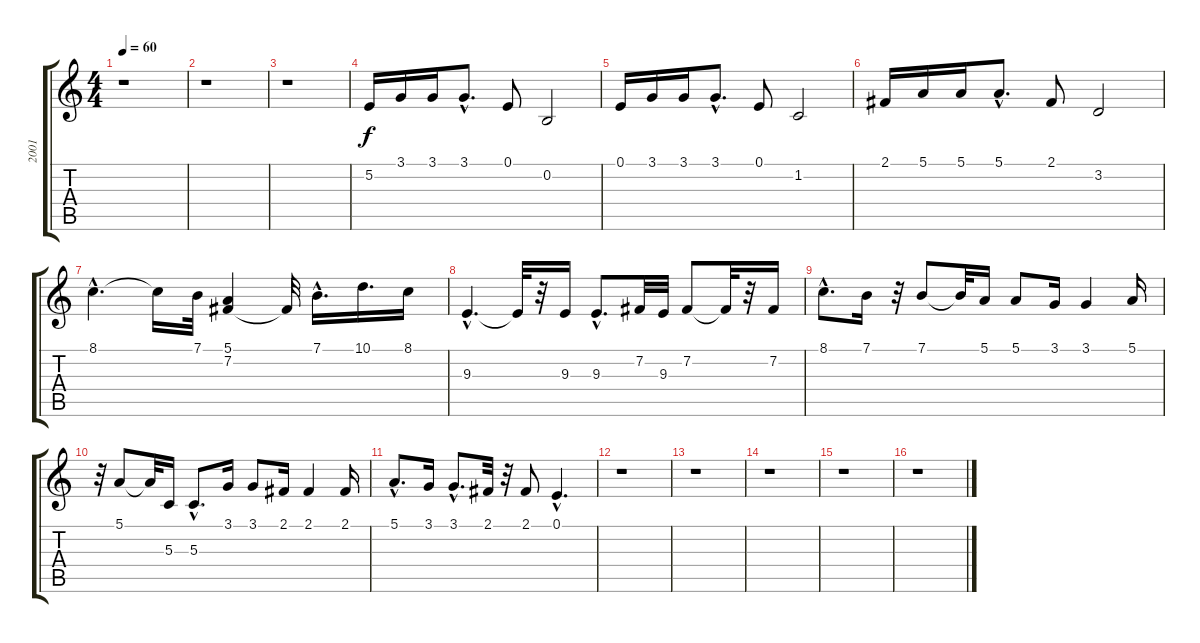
\track ("2001" "2001") {instrument panflute}
\staff {score tabs}
\tuning (E4 B3 G3 D3 A2 E2) {hide}
\ts (4 4)
\tempo 60
\clef g2
\ks c
r.1{dy f instrument panflute} |
r.1 |
r.1 |
5.2.16 3.1.16 3.1.16 3.1{hac}.8{d} 0.1.8 0.2.2 |
0.1.16 3.1.16 3.1.16 3.1{hac}.8{d} 0.1.8 1.2.2 |
2.1.16 5.1.16 5.1.16 5.1{hac}.8{d} 2.1.8 3.2.2 |
8.1{hac}.4{d} 8.1{t}.16 7.1.32 (5.1 7.2).4 7.2{t}.32 7.1{hac}.16{d} 10.1.16{d} 8.1.16 |
9.3{hac}.4{d} 9.3{t}.32 r.32 9.3.16 9.3{hac}.8{d} 7.2.32 9.3.32 7.2.8 7.2{t}.32 r.32 7.2.16 |
8.1{hac}.8{d} 7.1.16 r.32 7.1.8 7.1{t}.32 5.1.16 5.1.8 3.1.16 3.1.4 5.1.16 |
r.32 5.1.8 5.1{t}.32 5.3.16 5.3{hac}.8{d} 3.1.16 3.1.8 2.1.16 2.1.4 2.1.16 |
5.1{hac}.8{d} 3.1.16 3.1{hac}.8{d} 2.1.32 r.32 2.1.8 0.1{hac}.4{d} |
r.1 |
r.1 |
r.1 |
r.1 |
r.1
